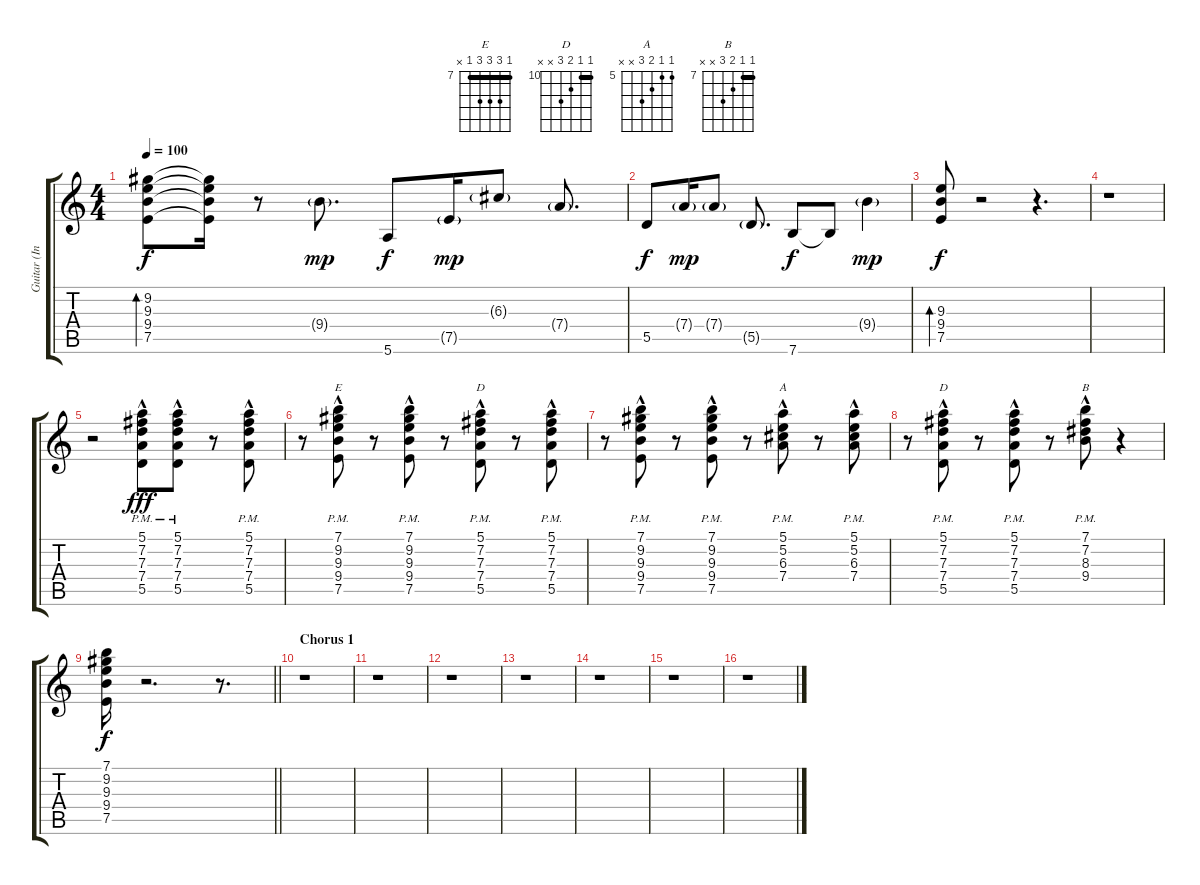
\track ("Guitar (Intro/Verse)" "Guitar (In") {instrument electricguitarclean}
\staff {score tabs}
\tuning (E4 B3 G3 D3 A2 E2) {hide}
\chord ("E" 7 9 9 9 7 x) {firstfret 7 barre 7}
\chord ("D" 5 7 7 7 5 x) {firstfret 5 barre 5}
\chord ("A" 5 5 6 7 x x) {firstfret 5 barre 0}
\chord ("D" 10 10 11 12 x x) {firstfret 10 barre 10}
\chord ("B" 7 7 8 9 x x) {firstfret 7 barre 7}
\ts (4 4)
\tempo 100
\clef g2
\ks c
(9.2 9.3 9.4 7.5).8{bd 240 dy f} (9.2{t} 9.3{t} 9.4{t} 7.5{t}).16 r.8 9.4{g}.8{d dy mp} 5.6.8{dy f} 7.5{g}.16{dy mp} 6.3{g}.8 7.4{g}.8{d} |
5.5.8{dy f} 7.4{g}.16{dy mp} 7.4{g}.8 5.5{g}.8{d} 7.6.8{dy f} 7.6{t}.8 9.4{g}.4{dy mp} |
(9.3 9.4 7.5).8{bd 120 dy f} r.2 r.4{d} |
r.1 |
r.2 (5.1{hac pm} 7.2{hac pm} 7.3{hac pm} 7.4{hac pm} 5.5{hac pm}).8{dy fff} (5.1{hac pm} 7.2{hac pm} 7.3{hac pm} 7.4{hac pm} 5.5{hac pm}).8 r.8 (5.1{hac pm} 7.2{hac pm} 7.3{hac pm} 7.4{hac pm} 5.5{hac pm}).8 |
r.8 (7.1{hac pm} 9.2{hac pm} 9.3{hac pm} 9.4{hac pm} 7.5{hac pm}).8{ch "E"} r.8 (7.1{hac pm} 9.2{hac pm} 9.3{hac pm} 9.4{hac pm} 7.5{hac pm}).8 r.8 (5.1{hac pm} 7.2{hac pm} 7.3{hac pm} 7.4{hac pm} 5.5{hac pm}).8{ch "D"} r.8 (5.1{hac pm} 7.2{hac pm} 7.3{hac pm} 7.4{hac pm} 5.5{hac pm}).8 |
r.8 (7.1{hac pm} 9.2{hac pm} 9.3{hac pm} 9.4{hac pm} 7.5{hac pm}).8 r.8 (7.1{hac pm} 9.2{hac pm} 9.3{hac pm} 9.4{hac pm} 7.5{hac pm}).8 r.8 (5.1{hac pm} 5.2{hac pm} 6.3{hac pm} 7.4{hac pm}).8{ch "A"} r.8 (5.1{hac pm} 5.2{hac pm} 6.3{hac pm} 7.4{hac pm}).8 |
r.8 (5.1{hac pm} 7.2{hac pm} 7.3{hac pm} 7.4{hac pm} 5.5{hac pm}).8{ch "D"} r.8 (5.1{hac pm} 7.2{hac pm} 7.3{hac pm} 7.4{hac pm} 5.5{hac pm}).8 r.8 (7.1{hac pm} 7.2{hac pm} 8.3{hac pm} 9.4{hac pm}).8{ch "B"} r.4 |
\barLineRight lightlight
(7.1 9.2 9.3 9.4 7.5).16{dy f} r.2{d} r.8{d} |
\section ("" "Chorus 1")
r.1 |
r.1 |
r.1 |
r.1 |
r.1 |
r.1 |
r.1
